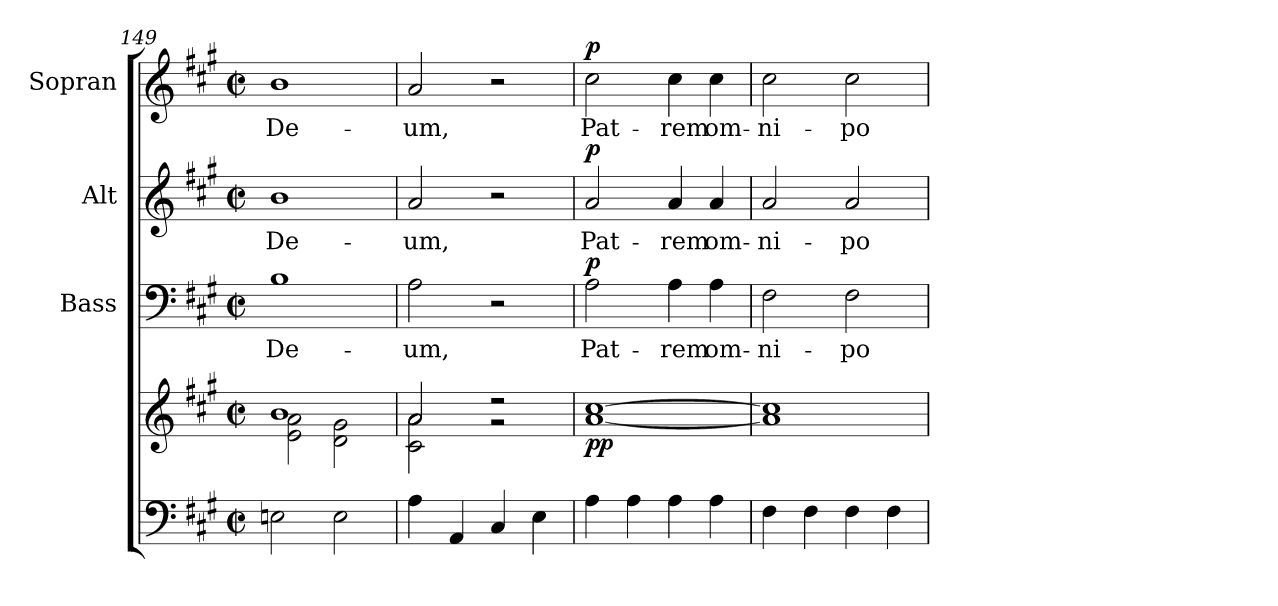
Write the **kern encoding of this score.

**kern	**kern	**dynam	**kern	**text	**dynam	**kern	**text	**dynam	**kern	**text	**dynam
*part4	*part4	*part4	*part3	*part3	*part3	*part2	*part2	*part2	*part1	*part1	*part1
*staff5	*staff4	*staff4/5	*staff3	*staff3	*staff3	*staff2	*staff2	*staff2	*staff1	*staff1	*staff1
*	*	*	*I"Bass	*	*	*I"Alt	*	*	*I"Sopran	*	*
*	*	*	*I'B.	*	*	*I'A.	*	*	*I'S.	*	*
!!LO:PB:g=z
*clefF4	*clefG2	*	*clefF4	*	*	*clefG2	*	*	*clefG2	*	*
*k[f#c#g#]	*k[f#c#g#]	*	*k[f#c#g#]	*	*	*k[f#c#g#]	*	*	*k[f#c#g#]	*	*
*A:	*A:	*	*A:	*	*	*A:	*	*	*A:	*	*
*M2/2	*M2/2	*	*M2/2	*	*	*M2/2	*	*	*M2/2	*	*
*met(c|)	*met(c|)	*	*met(c|)	*	*	*met(c|)	*	*	*met(c|)	*	*
=149	=149	=149	=149	=149	=149	=149	=149	=149	=149	=149	=149
*	*^	*	*	*	*	*	*	*	*	*	*
!	!	!	!	!	!LO:LY:b	!	!	!LO:LY:b	!	!	!LO:LY:b	!
2En\	1b	2e\ 2a\	.	1B	De-	.	1b	De-	.	1b	De-	.
2E\	.	2d\ 2g#\	.	.	.	.	.	.	.	.	.	.
=150	=150	=150	=150	=150	=150	=150	=150	=150	=150	=150	=150	=150
!	!	!	!	!	!LO:LY:b	!	!	!LO:LY:b	!	!	!LO:LY:b	!
4A\	2a/	2c#\ 2a\	.	2A\	-um,	.	2a/	-um,	.	2a/	-um,	.
4AA/	.	.	.	.	.	.	.	.	.	.	.	.
4C#/	2r	2r	.	2r	.	.	2r	.	.	2r	.	.
4E\	.	.	.	.	.	.	.	.	.	.	.	.
=151	=151	=151	=151	=151	=151	=151	=151	=151	=151	=151	=151	=151
!	!	!	!LO:DY:b	!	!LO:LY:b	!LO:DY:a	!	!LO:LY:b	!LO:DY:a	!	!LO:LY:b	!LO:DY:a
4A\	[>1cc#	[<1a	pp	2A\	Pat-	p	2a/	Pat-	p	2cc#\	Pat-	p
4A\	.	.	.	.	.	.	.	.	.	.	.	.
!	!	!	!	!	!LO:LY:b	!	!	!LO:LY:b	!	!	!LO:LY:b	!
4A\	.	.	.	4A\	-rem	.	4a/	-rem	.	4cc#\	-rem	.
!	!	!	!	!	!LO:LY:b	!	!	!LO:LY:b	!	!	!LO:LY:b	!
4A\	.	.	.	4A\	om-	.	4a/	om-	.	4cc#\	om-	.
=152	=152	=152	=152	=152	=152	=152	=152	=152	=152	=152	=152	=152
!	!	!	!	!	!LO:LY:b	!	!	!LO:LY:b	!	!	!LO:LY:b	!
4F#\	1cc#]	1a]	.	2F#\	-ni-	.	2a/	-ni-	.	2cc#\	-ni-	.
4F#\	.	.	.	.	.	.	.	.	.	.	.	.
!	!	!	!	!	!LO:LY:b	!	!	!LO:LY:b	!	!	!LO:LY:b	!
4F#\	.	.	.	2F#\	-po-	.	2a/	-po-	.	2cc#\	-po-	.
4F#\	.	.	.	.	.	.	.	.	.	.	.	.
*	*v	*v	*	*	*	*	*	*	*	*	*	*
=	=	=	=	=	=	=	=	=	=	=	=
*-	*-	*-	*-	*-	*-	*-	*-	*-	*-	*-	*-
